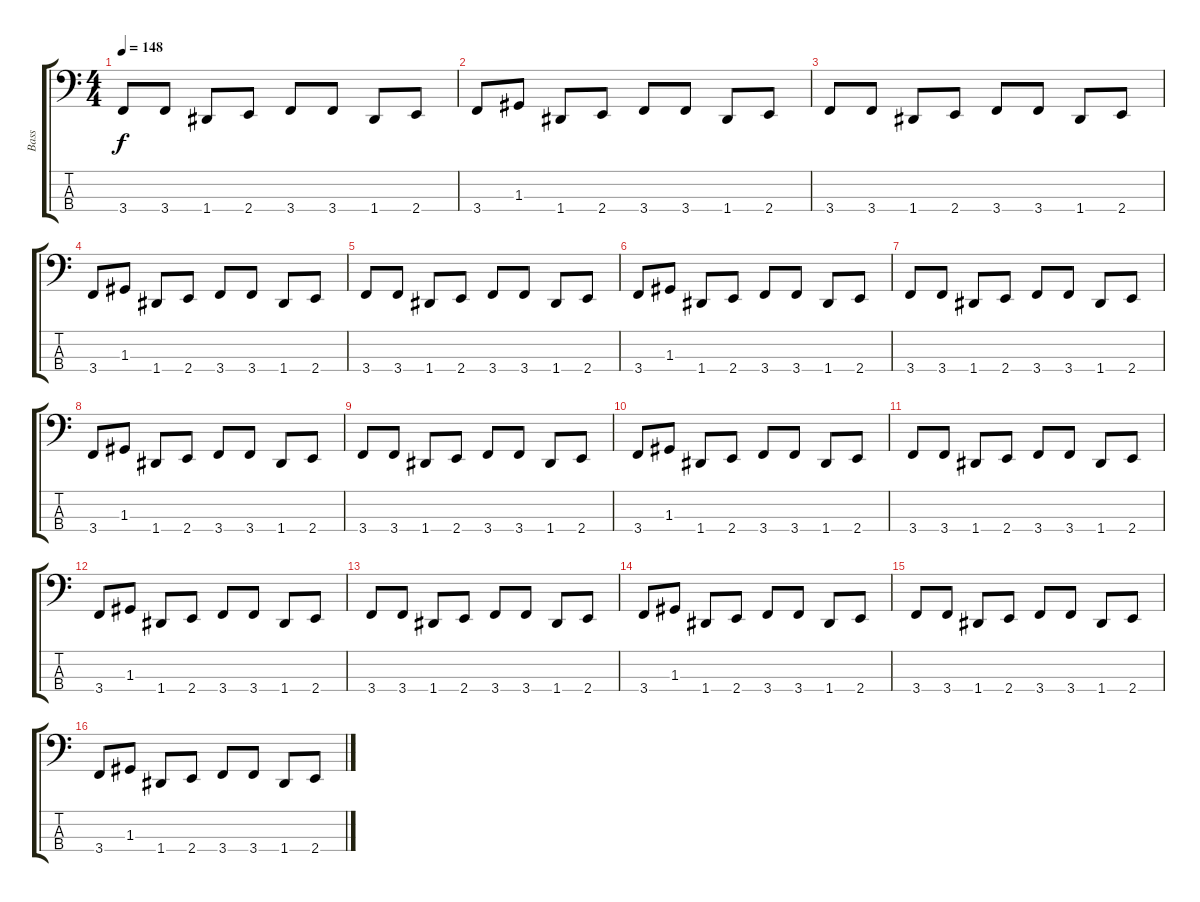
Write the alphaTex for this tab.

\track ("Bass" "Bass") {instrument electricbassfinger}
\staff {score tabs}
\tuning (F2 C2 G1 D1) {hide}
\ts (4 4)
\tempo 148
\clef f4
\ks c
3.4.8{dy f} 3.4.8 1.4.8 2.4.8 3.4.8 3.4.8 1.4.8 2.4.8 |
3.4.8 1.3.8 1.4.8 2.4.8 3.4.8 3.4.8 1.4.8 2.4.8 |
3.4.8 3.4.8 1.4.8 2.4.8 3.4.8 3.4.8 1.4.8 2.4.8 |
3.4.8 1.3.8 1.4.8 2.4.8 3.4.8 3.4.8 1.4.8 2.4.8 |
3.4.8 3.4.8 1.4.8 2.4.8 3.4.8 3.4.8 1.4.8 2.4.8 |
3.4.8 1.3.8 1.4.8 2.4.8 3.4.8 3.4.8 1.4.8 2.4.8 |
3.4.8 3.4.8 1.4.8 2.4.8 3.4.8 3.4.8 1.4.8 2.4.8 |
3.4.8 1.3.8 1.4.8 2.4.8 3.4.8 3.4.8 1.4.8 2.4.8 |
3.4.8 3.4.8 1.4.8 2.4.8 3.4.8 3.4.8 1.4.8 2.4.8 |
3.4.8 1.3.8 1.4.8 2.4.8 3.4.8 3.4.8 1.4.8 2.4.8 |
3.4.8 3.4.8 1.4.8 2.4.8 3.4.8 3.4.8 1.4.8 2.4.8 |
3.4.8 1.3.8 1.4.8 2.4.8 3.4.8 3.4.8 1.4.8 2.4.8 |
3.4.8 3.4.8 1.4.8 2.4.8 3.4.8 3.4.8 1.4.8 2.4.8 |
3.4.8 1.3.8 1.4.8 2.4.8 3.4.8 3.4.8 1.4.8 2.4.8 |
3.4.8 3.4.8 1.4.8 2.4.8 3.4.8 3.4.8 1.4.8 2.4.8 |
3.4.8 1.3.8 1.4.8 2.4.8 3.4.8 3.4.8 1.4.8 2.4.8
